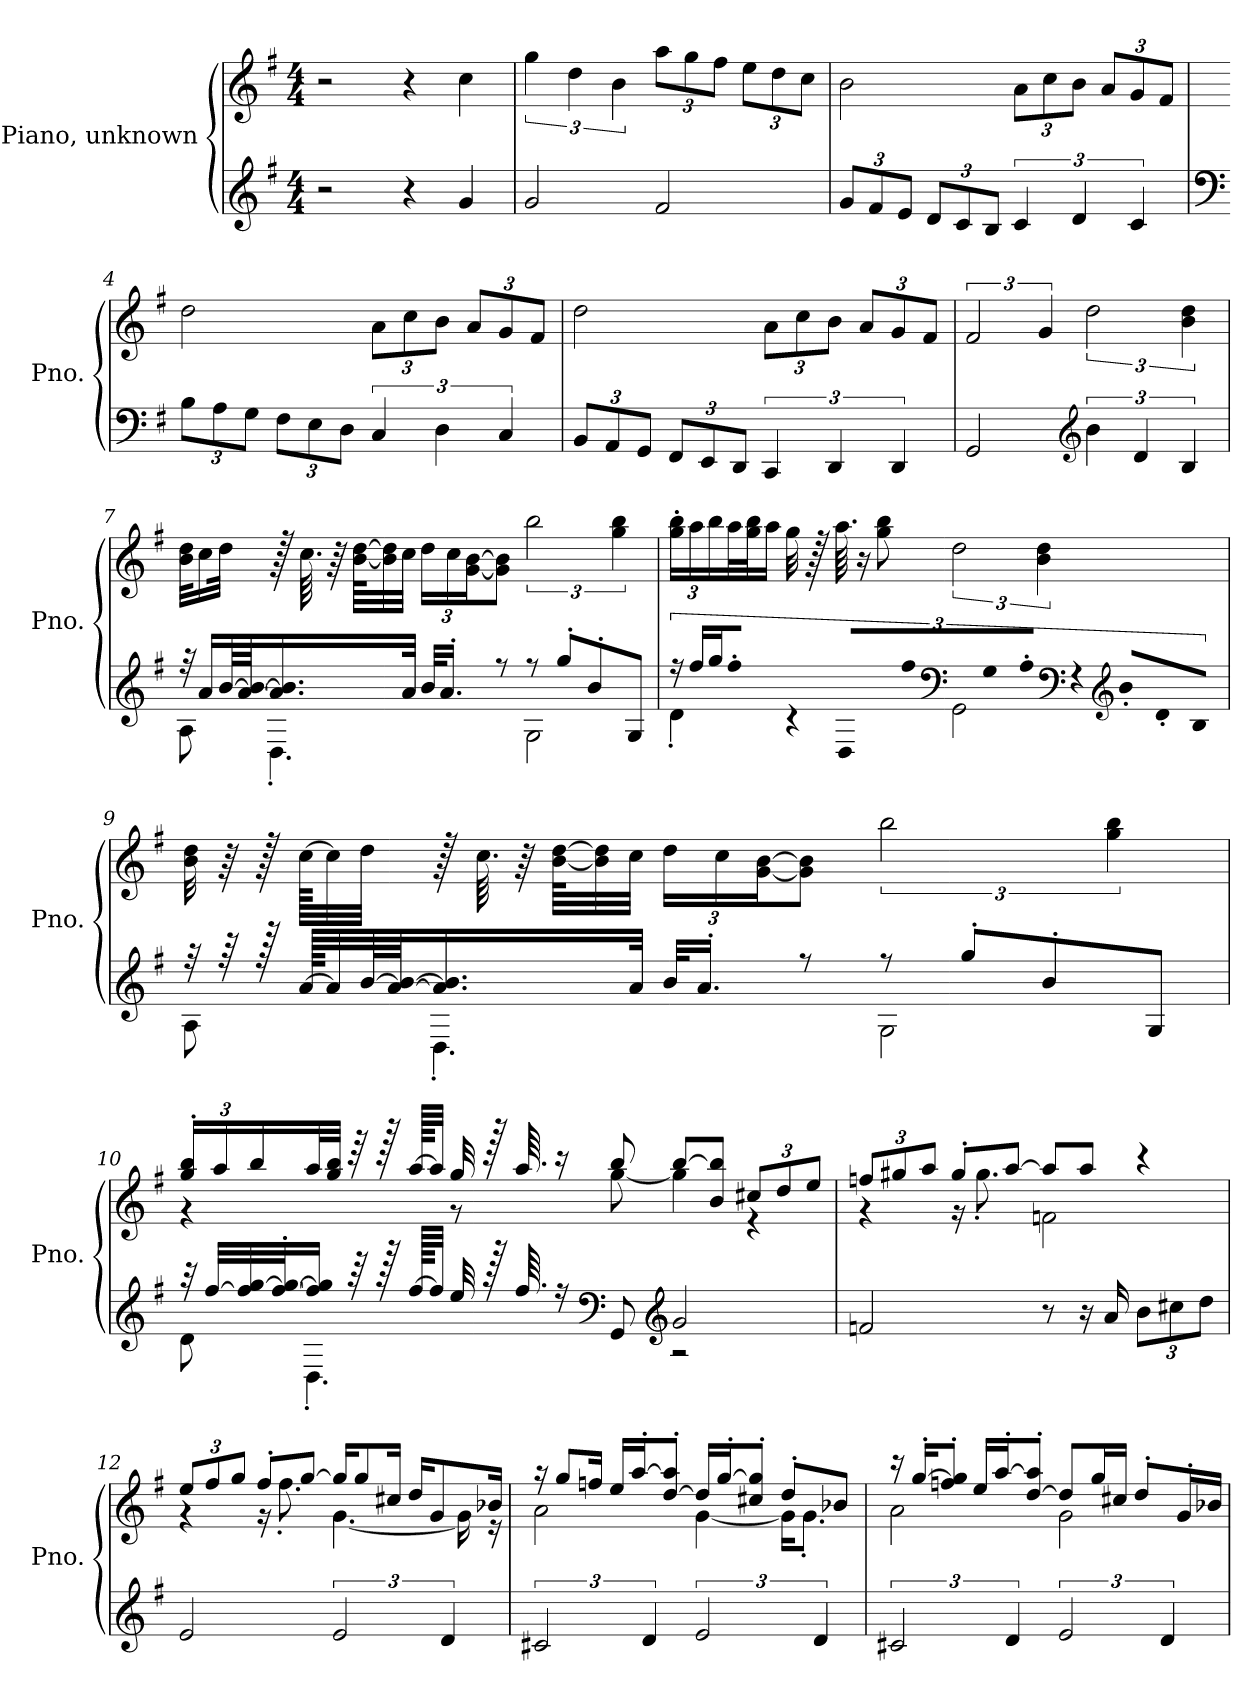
**kern	**kern
*part1	*part1
*staff2	*staff1
*I"Piano, unknown	*
*I'Pno.	*
*clefG2	*clefG2
*k[f#]	*k[f#]
*M4/4	*M4/4
*MM151	*MM151
=1	=1
2r	2r
4r	4r
4g/	4cc\
=2	=2
2g/	6gg\
.	6dd\
.	6b\
*	*Xbrackettup
2f#/	12aa\L
.	12gg\
.	12ff#\J
.	12ee\L
.	12dd\
.	12cc\J
=3	=3
*Xbrackettup	*
12g/L	2b\
12f#/	.
12e/J	.
12d/L	.
12c/	.
12B/J	.
*brackettup	*
6c/	12a\L
.	12cc\
6d/	12b\J
.	12a/L
6c/	12g/
.	12f#/J
=4	=4
*clefF4	*
*Xbrackettup	*
12B\L	2dd\
12A\	.
12G\J	.
12F#\L	.
12E\	.
12D\J	.
*brackettup	*
6C/	12a\L
.	12cc\
6D\	12b\J
.	12a/L
6C/	12g/
.	12f#/J
!!LO:LB:g=z
=5	=5
*Xbrackettup	*
12BB/L	2dd\
12AA/	.
12GG/J	.
12FF#/L	.
12EE/	.
12DD/J	.
*brackettup	*
6CC/	12a\L
.	12cc\
6DD/	12b\J
.	12a/L
6DD/	12g/
.	12f#/J
=6	=6
*	*brackettup
2GG/	3f#/
.	6g/
*clefG2	*
6b\	3dd\
6d/	.
6B/	6b\ 6dd\
=7	=7
*^	*
32r	8A\	32b\ 32dd\KLL
16a/LL	.	16cc\
[64b/LL	.	32dd\JJk
[64a/ 64b/_JJ	.	.
16.a/] 16.b/]	4.D'\	128r
.	.	64.cc\
.	.	64r
.	.	[64b\ [64dd\KLLL
.	.	32b\] 32dd\]
32a/JJk	.	32cc\JJJ
*	*	*Xbrackettup
32b/KLL	.	24dd\LL
16.a'/JJ	.	.
.	.	24cc\
.	.	[24g\ [24b\J
8r	.	8g\] 8b\]J
*	*	*brackettup
8r	2G\	3bb\
8gg'/L	.	.
8b'/	.	.
.	.	6gg\ 6bb\
8G/J	.	.
!!LO:LB:g=z
=8	=8	=8
*	*	*Xbrackettup
24r	4d'\	24gg\' 24bb\'LL
24ff#/LL	.	24aa\
24gg/J	.	24bb\
8ff#'/J	.	32aa\L
.	.	32gg\ 32bb\J
.	.	16aa\JJ
16D/LL	4r	32gg\
.	.	128r
.	.	64.aa\
32ff#/L	.	16r
32ee/JJ	.	.
8ff#'/J	.	8gg\ 8bb\
*clefF4	*	*
*	*	*brackettup
8r	2GG\	3dd\
*clefG2	*	*
8b'/L	.	.
8d'/	.	.
.	.	6b\ 6dd\
8B/J	.	.
=9	=9	=9
32r	8A\	32b\ 32dd\
64r	.	64r
128r	.	128r
[128a/KKLLL	.	[128cc\KKLLL
32a/]	.	32cc\]
[64b/L	.	32dd\JJJ
[64a/ 64b/_JJ	.	.
16.a/] 16.b/]	4.D'\	128r
.	.	64.cc\
.	.	64r
.	.	[64b\ [64dd\KLLL
.	.	32b\] 32dd\]
32a/JJk	.	32cc\JJJ
*	*	*Xbrackettup
32b/KLL	.	24dd\LL
16.a'/JJ	.	.
.	.	24cc\
.	.	[24g\ [24b\J
8r	.	8g\] 8b\]J
*	*	*brackettup
8r	2G\	3bb\
8gg'/L	.	.
8b'/	.	.
.	.	6gg\ 6bb\
8G/J	.	.
!!LO:LB:g=z
=10	=10	=10
*	*	*Xbrackettup
*	*	*^
32r	8d\	24gg/' 24bb/'LL	4r
[32ff#/LLL	.	.	.
.	.	24aa/	.
32ff#/] [32gg/	.	.	.
.	.	24bb/	.
[32ff#/' 32gg/_'J	.	.	.
16ff#/] 16gg/]JJ	4.D'\	32aa/L	.
.	.	32gg/ 32bb/JJJ	.
64r	.	64r	.
128r	.	128r	.
[128ff#/KKLLL	.	[128aa/KKLLL	.
32ff#/JJJ]	.	32aa/JJJ]	.
32ee/	.	32gg/	8r
128r	.	128r	.
64.ff#/	.	64.aa/	.
16r	.	16r	.
*clefF4	*	*	*
8GG/	.	8bb/	[8gg\
*clefG2	*	*	*
2g/	2r	[8bb/L	4gg\]
.	.	8b/ 8bb/]J	.
.	.	12cc#X/L	4r
.	.	12dd/	.
.	.	12ee/J	.
*v	*v	*	*
=11	=11	=11
2fn/	12ffn/L	4r
.	12gg#X/	.
.	12aa/J	.
.	8gg#'/L	16r
.	.	8.gg#'\
.	[8aa/J	.
8r	8aa/L]	2fn\
16r	8aa/J	.
16a/	.	.
*Xbrackettup	*	*
12b\L	4r	.
12cc#X\	.	.
12dd\J	.	.
!!LO:LB:g=z	!!
=12	=12	=12
2e/	12ee/L	4r
.	12ff#/	.
.	12gg/J	.
.	8ff#'/L	16r
.	.	8.ff#'\
.	[8gg/J	.
*brackettup	*	*
3e/	16gg/KL]	[4.g\
.	8gg/	.
.	16cc#X/Jk	.
.	16dd/KL	.
.	8g/	.
6d/	.	.
.	.	16g\]
.	16b-X/Jk	16r
=13	=13	=13
3c#X/	16r	2a\
.	8gg/L	.
.	16ffn/Jk	.
.	16ee/LL	.
.	[16aa'/J	.
6d/	.	.
.	[8dd/' 8aa/]'J	.
3e/	16dd/LL]	[4g\
.	[16gg'/J	.
.	8cc#X/' 8gg/]'J	.
.	8dd'/L	16g\KL]
.	.	8.g'\J
6d/	.	.
.	8b-X/J	.
!!LO:LB:g=z	!!
=14	=14	=14
3c#X/	16r	2a\
.	[16gg'/KL	.
.	8ffn/' 8gg/]'J	.
.	16ee/LL	.
.	[16aa'/J	.
6d/	.	.
.	[8dd/' 8aa/]'J	.
3e/	8dd/L]	2g\
.	16gg/L	.
.	16cc#X/JJ	.
.	8dd'/L	.
6d/	.	.
.	16g'/L	.
.	16b-X/JJ	.
*	*v	*v
=	=
*-	*-
